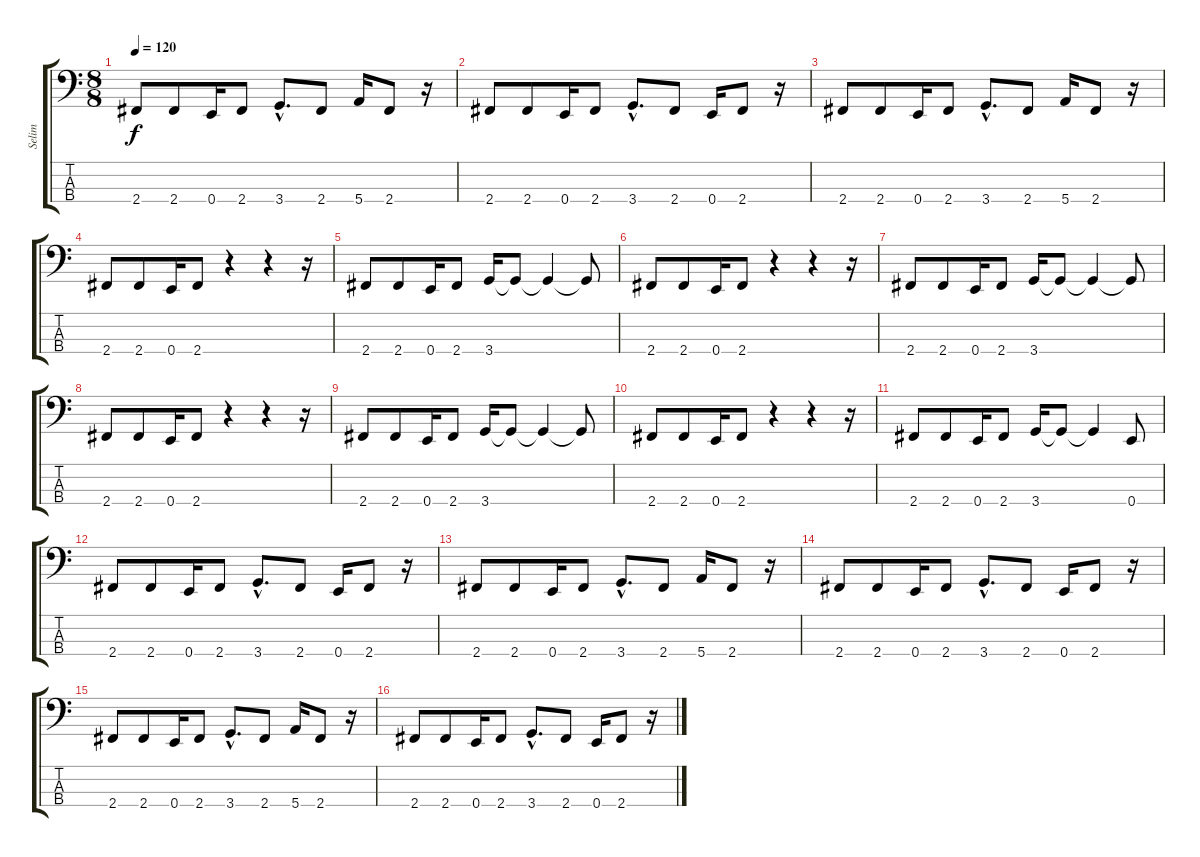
\track ("Selim" "Selim") {instrument electricbasspick}
\staff {score tabs}
\tuning (G2 D2 A1 E1) {hide}
\ts (8 8)
\tempo 120
\clef f4
\ks c
2.4.8{dy f} 2.4.8 0.4.16 2.4.8 3.4{hac}.8{d} 2.4.8 5.4.16 2.4.8 r.16 |
2.4.8 2.4.8 0.4.16 2.4.8 3.4{hac}.8{d} 2.4.8 0.4.16 2.4.8 r.16 |
2.4.8 2.4.8 0.4.16 2.4.8 3.4{hac}.8{d} 2.4.8 5.4.16 2.4.8 r.16 |
2.4.8 2.4.8 0.4.16 2.4.8 r.4 r.4 r.16 |
2.4.8 2.4.8 0.4.16 2.4.8 3.4.16 3.4{t}.8 3.4{t}.4 3.4{t}.8 |
2.4.8 2.4.8 0.4.16 2.4.8 r.4 r.4 r.16 |
2.4.8 2.4.8 0.4.16 2.4.8 3.4.16 3.4{t}.8 3.4{t}.4 3.4{t}.8 |
2.4.8 2.4.8 0.4.16 2.4.8 r.4 r.4 r.16 |
2.4.8 2.4.8 0.4.16 2.4.8 3.4.16 3.4{t}.8 3.4{t}.4 3.4{t}.8 |
2.4.8 2.4.8 0.4.16 2.4.8 r.4 r.4 r.16 |
2.4.8 2.4.8 0.4.16 2.4.8 3.4.16 3.4{t}.8 3.4{t}.4 0.4.8 |
2.4.8 2.4.8 0.4.16 2.4.8 3.4{hac}.8{d} 2.4.8 0.4.16 2.4.8 r.16 |
2.4.8 2.4.8 0.4.16 2.4.8 3.4{hac}.8{d} 2.4.8 5.4.16 2.4.8 r.16 |
2.4.8 2.4.8 0.4.16 2.4.8 3.4{hac}.8{d} 2.4.8 0.4.16 2.4.8 r.16 |
2.4.8 2.4.8 0.4.16 2.4.8 3.4{hac}.8{d} 2.4.8 5.4.16 2.4.8 r.16 |
2.4.8 2.4.8 0.4.16 2.4.8 3.4{hac}.8{d} 2.4.8 0.4.16 2.4.8 r.16
